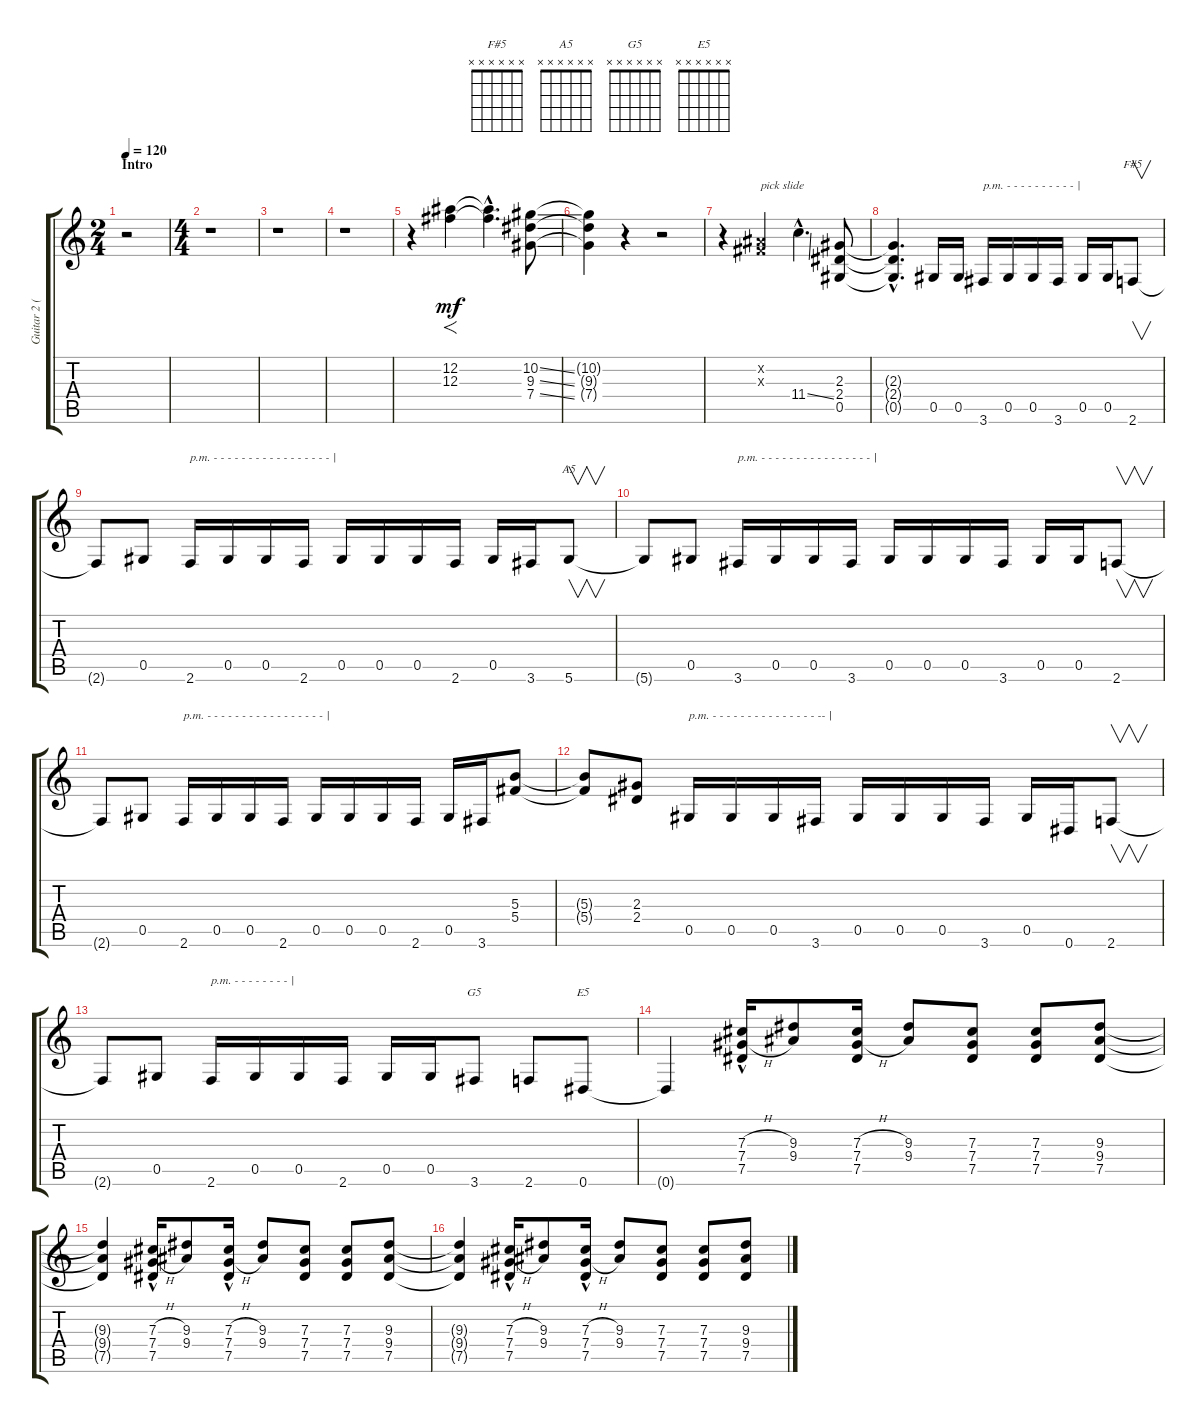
\track ("Guitar 2 (Slash)" "Guitar 2 (") {instrument overdrivenguitar}
\staff {score tabs}
\tuning (Eb4 Bb3 Gb3 Db3 Ab2 Eb2) {hide}
\chord ("F#5" x x x x x x) {firstfret 0}
\chord ("A5" x x x x x x) {firstfret 0}
\chord ("G5" x x x x x x) {firstfret 0}
\chord ("E5" x x x x x x) {firstfret 0}
\ts (2 4)
\section ("" "Intro")
\tempo 120
\clef g2
\ks c
r.2{dy mf instrument overdrivenguitar} |
\ts (4 4)
r.1 |
r.1 |
r.1 |
r.4 (12.2 12.3).4{f} (12.2{hac t} 12.3{hac t}).4{d} (10.2{ss} 9.3{ss} 7.4{ss}).8 |
(10.2{t} 9.3{t} 7.4{t}).4 r.4 r.2 |
r.4 (0.2{x} 0.3{x}).4{txt "pick slide" instrument guitarfretnoise} 11.4{ss hac}.4{d instrument overdrivenguitar} (2.3 2.4 0.5).8 |
(2.3{hac t} 2.4{hac t} 0.5{hac t}).4{d} 0.5.16 0.5.16 3.6.16{txt "p.m. - - - - - - - - - - |"} 0.5.16 0.5.16 3.6.16 0.5.16 0.5.16 2.6.8{v ch "F#5"} |
2.6{t}.8 0.5.8 2.6.16{txt "p.m. - - - - - - - - - - - - - - - - - |"} 0.5.16 0.5.16 2.6.16 0.5.16 0.5.16 0.5.16 2.6.16 0.5.16 3.6.16 5.6.8{v ch "A5"} |
5.6{t}.8 0.5.8 3.6.16{txt "p.m. - - - - - - - - - - - - - - - - |"} 0.5.16 0.5.16 3.6.16 0.5.16 0.5.16 0.5.16 3.6.16 0.5.16 0.5.16 2.6.8{v} |
2.6{t}.8 0.5.8 2.6.16{txt "p.m. - - - - - - - - - - - - - - - - - |"} 0.5.16 0.5.16 2.6.16 0.5.16 0.5.16 0.5.16 2.6.16 0.5.16 3.6.16 (5.3 5.4).8 |
(5.3{t} 5.4{t}).8 (2.3 2.4).8 0.5.16{txt "p.m. - - - - - - - - - - - - - - - -- |"} 0.5.16 0.5.16 3.6.16 0.5.16 0.5.16 0.5.16 3.6.16 0.5.16 0.6.16 2.6.8{v} |
2.6{t}.8 0.5.8 2.6.16{txt "p.m. - - - - - - - - |"} 0.5.16 0.5.16 2.6.16 0.5.16 0.5.16 3.6.8{ch "G5"} 2.6.8 0.6.8{ch "E5"} |
0.6{t}.4 (7.3{h} 7.4{h} 7.5{hac}).16 (9.3 9.4).8 (7.3{h} 7.4{h} 7.5).16 (9.3 9.4).8 (7.3 7.4 7.5).8 (7.3 7.4 7.5).8 (9.3 9.4 7.5).8 |
(9.3{t} 9.4{t} 7.5{t}).4 (7.3{h} 7.4{h} 7.5{hac}).16 (9.3 9.4).8 (7.3{h} 7.4{h} 7.5{hac}).16 (9.3 9.4).8 (7.3 7.4 7.5).8 (7.3 7.4 7.5).8 (9.3 9.4 7.5).8 |
(9.3{t} 9.4{t} 7.5{t}).4 (7.3{h} 7.4{h} 7.5{hac}).16 (9.3 9.4).8 (7.3{h} 7.4{h} 7.5{hac}).16 (9.3 9.4).8 (7.3 7.4 7.5).8 (7.3 7.4 7.5).8 (9.3 9.4 7.5).8
